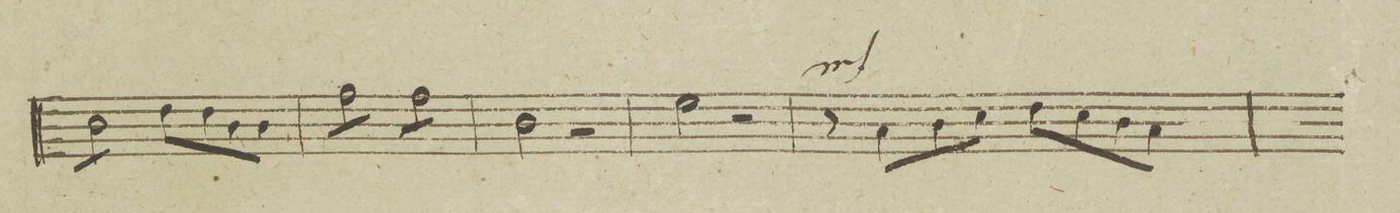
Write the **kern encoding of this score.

**kern	**dynam
*I"Basso	*
*clefF4	*
*k[]	*
*met(c|)	*
*M2/2	*
*tremolo	*
8D\L	.
8D\	.
8D\	.
8D\J	.
*Xtremolo	*
8F\L	.
8F\	.
8D\	.
8D\J	.
=181	=181
*tremolo	*
8A\L	.
8A\	.
8A\	.
8A\J	.
8A\L	.
8A\	.
8A\	.
8A\J	.
=182	=182
2D\	.
2r	.
=183	=183
2G\	.
2r	.
=184	=184
8r	mf
8C/L	.
8D\	.
8E\J	.
8F\L	.
8E\	.
8D\	.
8C/J	.
=185	=185
*-	*-
